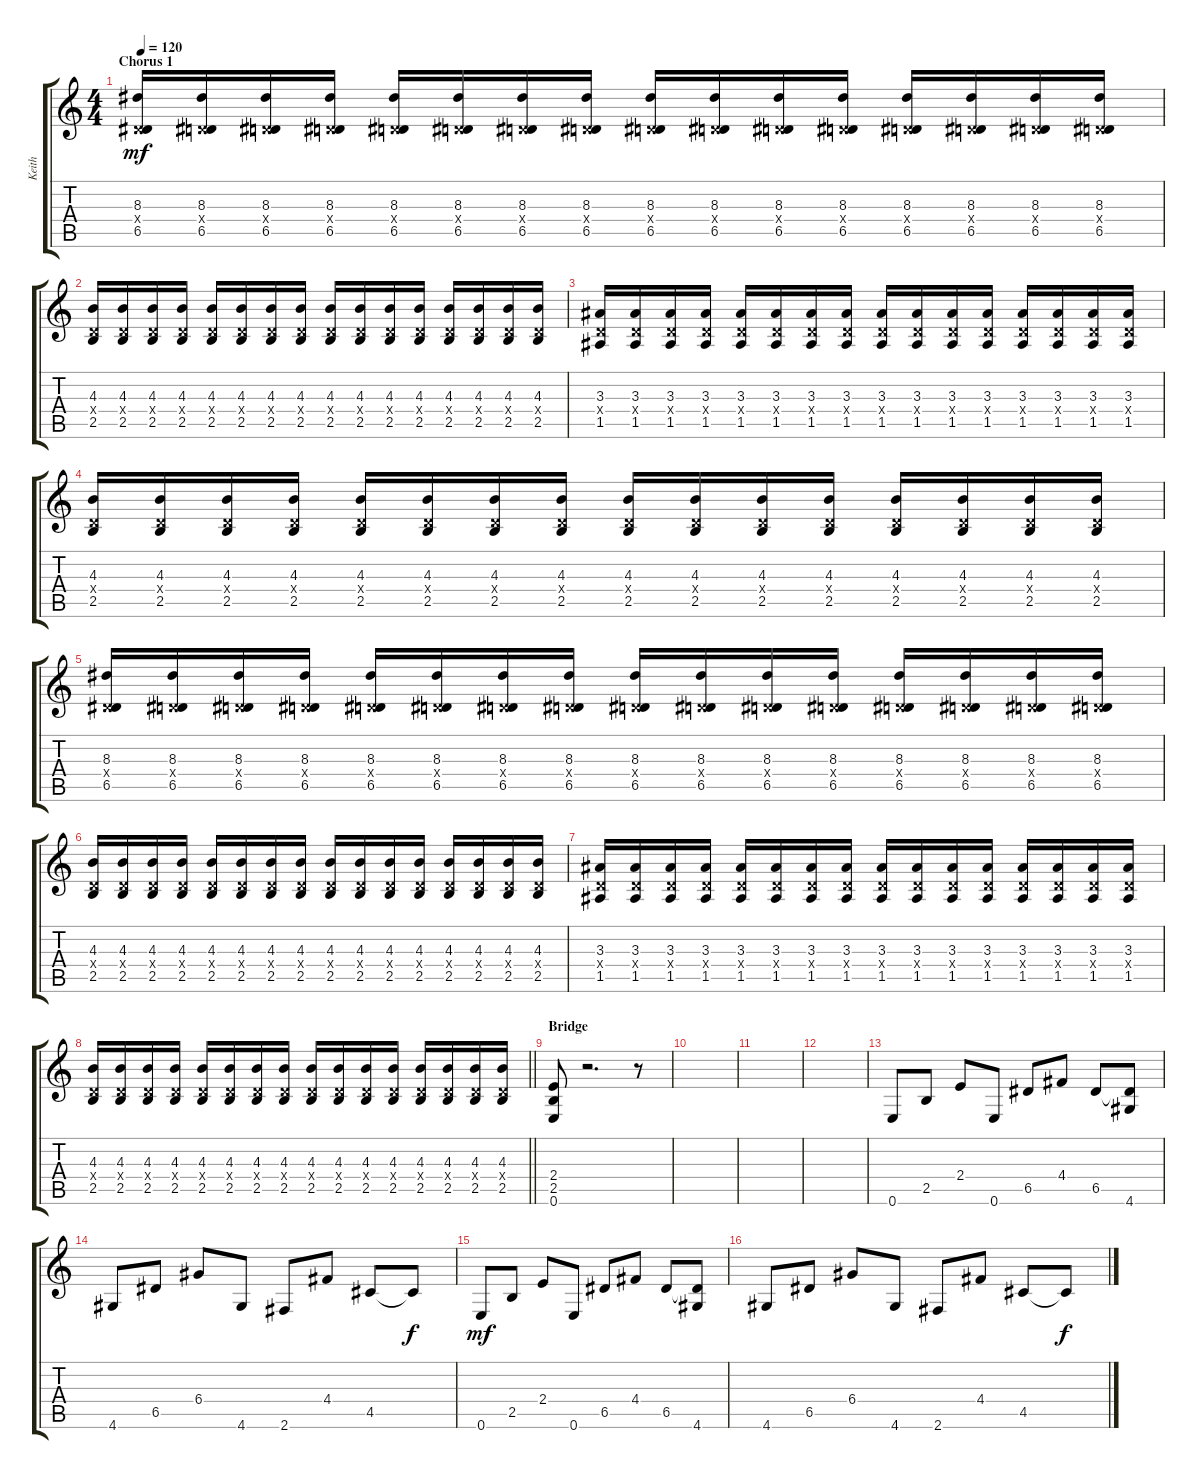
\track ("Keith" "Keith") {instrument distortionguitar}
\staff {score tabs}
\tuning (E4 B3 G3 D3 A2 E2) {hide}
\ts (4 4)
\section ("" "Chorus 1")
\tempo 120
\clef g2
\ks c
(8.3 0.4{x} 6.5).16{dy mf volume 13} (8.3 0.4{x} 6.5).16 (8.3 0.4{x} 6.5).16 (8.3 0.4{x} 6.5).16 (8.3 0.4{x} 6.5).16 (8.3 0.4{x} 6.5).16 (8.3 0.4{x} 6.5).16 (8.3 0.4{x} 6.5).16 (8.3 0.4{x} 6.5).16 (8.3 0.4{x} 6.5).16 (8.3 0.4{x} 6.5).16 (8.3 0.4{x} 6.5).16 (8.3 0.4{x} 6.5).16 (8.3 0.4{x} 6.5).16 (8.3 0.4{x} 6.5).16 (8.3 0.4{x} 6.5).16 |
(4.3 0.4{x} 2.5).16 (4.3 0.4{x} 2.5).16 (4.3 0.4{x} 2.5).16 (4.3 0.4{x} 2.5).16 (4.3 0.4{x} 2.5).16 (4.3 0.4{x} 2.5).16 (4.3 0.4{x} 2.5).16 (4.3 0.4{x} 2.5).16 (4.3 0.4{x} 2.5).16 (4.3 0.4{x} 2.5).16 (4.3 0.4{x} 2.5).16 (4.3 0.4{x} 2.5).16 (4.3 0.4{x} 2.5).16 (4.3 0.4{x} 2.5).16 (4.3 0.4{x} 2.5).16 (4.3 0.4{x} 2.5).16 |
(3.3 0.4{x} 1.5).16 (3.3 0.4{x} 1.5).16 (3.3 0.4{x} 1.5).16 (3.3 0.4{x} 1.5).16 (3.3 0.4{x} 1.5).16 (3.3 0.4{x} 1.5).16 (3.3 0.4{x} 1.5).16 (3.3 0.4{x} 1.5).16 (3.3 0.4{x} 1.5).16 (3.3 0.4{x} 1.5).16 (3.3 0.4{x} 1.5).16 (3.3 0.4{x} 1.5).16 (3.3 0.4{x} 1.5).16 (3.3 0.4{x} 1.5).16 (3.3 0.4{x} 1.5).16 (3.3 0.4{x} 1.5).16 |
(4.3 0.4{x} 2.5).16 (4.3 0.4{x} 2.5).16 (4.3 0.4{x} 2.5).16 (4.3 0.4{x} 2.5).16 (4.3 0.4{x} 2.5).16 (4.3 0.4{x} 2.5).16 (4.3 0.4{x} 2.5).16 (4.3 0.4{x} 2.5).16 (4.3 0.4{x} 2.5).16 (4.3 0.4{x} 2.5).16 (4.3 0.4{x} 2.5).16 (4.3 0.4{x} 2.5).16 (4.3 0.4{x} 2.5).16 (4.3 0.4{x} 2.5).16 (4.3 0.4{x} 2.5).16 (4.3 0.4{x} 2.5).16 |
(8.3 0.4{x} 6.5).16 (8.3 0.4{x} 6.5).16 (8.3 0.4{x} 6.5).16 (8.3 0.4{x} 6.5).16 (8.3 0.4{x} 6.5).16 (8.3 0.4{x} 6.5).16 (8.3 0.4{x} 6.5).16 (8.3 0.4{x} 6.5).16 (8.3 0.4{x} 6.5).16 (8.3 0.4{x} 6.5).16 (8.3 0.4{x} 6.5).16 (8.3 0.4{x} 6.5).16 (8.3 0.4{x} 6.5).16 (8.3 0.4{x} 6.5).16 (8.3 0.4{x} 6.5).16 (8.3 0.4{x} 6.5).16 |
(4.3 0.4{x} 2.5).16 (4.3 0.4{x} 2.5).16 (4.3 0.4{x} 2.5).16 (4.3 0.4{x} 2.5).16 (4.3 0.4{x} 2.5).16 (4.3 0.4{x} 2.5).16 (4.3 0.4{x} 2.5).16 (4.3 0.4{x} 2.5).16 (4.3 0.4{x} 2.5).16 (4.3 0.4{x} 2.5).16 (4.3 0.4{x} 2.5).16 (4.3 0.4{x} 2.5).16 (4.3 0.4{x} 2.5).16 (4.3 0.4{x} 2.5).16 (4.3 0.4{x} 2.5).16 (4.3 0.4{x} 2.5).16 |
(3.3 0.4{x} 1.5).16 (3.3 0.4{x} 1.5).16 (3.3 0.4{x} 1.5).16 (3.3 0.4{x} 1.5).16 (3.3 0.4{x} 1.5).16 (3.3 0.4{x} 1.5).16 (3.3 0.4{x} 1.5).16 (3.3 0.4{x} 1.5).16 (3.3 0.4{x} 1.5).16 (3.3 0.4{x} 1.5).16 (3.3 0.4{x} 1.5).16 (3.3 0.4{x} 1.5).16 (3.3 0.4{x} 1.5).16 (3.3 0.4{x} 1.5).16 (3.3 0.4{x} 1.5).16 (3.3 0.4{x} 1.5).16 |
\barLineRight lightlight
(4.3 0.4{x} 2.5).16 (4.3 0.4{x} 2.5).16 (4.3 0.4{x} 2.5).16 (4.3 0.4{x} 2.5).16 (4.3 0.4{x} 2.5).16 (4.3 0.4{x} 2.5).16 (4.3 0.4{x} 2.5).16 (4.3 0.4{x} 2.5).16 (4.3 0.4{x} 2.5).16 (4.3 0.4{x} 2.5).16 (4.3 0.4{x} 2.5).16 (4.3 0.4{x} 2.5).16 (4.3 0.4{x} 2.5).16 (4.3 0.4{x} 2.5).16 (4.3 0.4{x} 2.5).16 (4.3 0.4{x} 2.5).16 |
\section ("" "Bridge")
(2.4 2.5 0.6).8 r.2{d} r.8 |
|
|
|
0.6.8 2.5.8 2.4.8 0.6.8 6.5.8 4.4.8 6.5.8 (6.5{t} 4.6).8 |
4.6.8 6.5.8 6.4.8 4.6.8 2.6.8 4.4.8 4.5.8 4.5{t}.8{dy f} |
0.6.8{dy mf} 2.5.8 2.4.8 0.6.8 6.5.8 4.4.8 6.5.8 (6.5{t} 4.6).8 |
4.6.8 6.5.8 6.4.8 4.6.8 2.6.8 4.4.8 4.5.8 4.5{t}.8{dy f}
